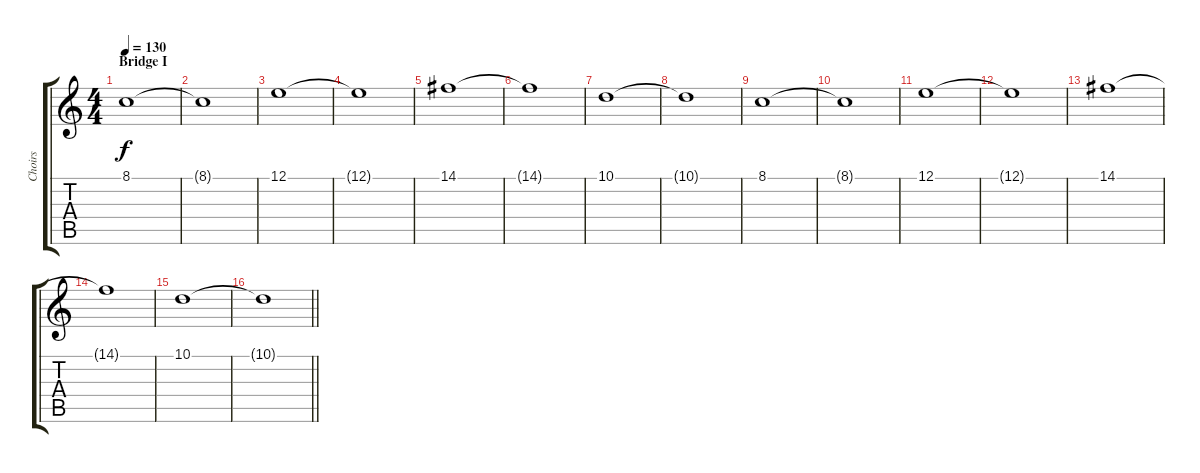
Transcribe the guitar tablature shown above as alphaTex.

\track ("Choirs" "Choirs") {instrument choiraahs}
\staff {score tabs}
\tuning (E4 B3 G3 D3 A2 E2) {hide}
\ts (4 4)
\section ("" "Bridge I")
\tempo 130
\clef g2
\ks c
8.1.1{dy f volume 10} |
8.1{t}.1 |
12.1.1 |
12.1{t}.1 |
14.1.1 |
14.1{t}.1 |
10.1.1 |
10.1{t}.1 |
8.1.1 |
8.1{t}.1 |
12.1.1 |
12.1{t}.1 |
14.1.1 |
14.1{t}.1 |
10.1.1 |
\barLineRight lightlight
10.1{t}.1
